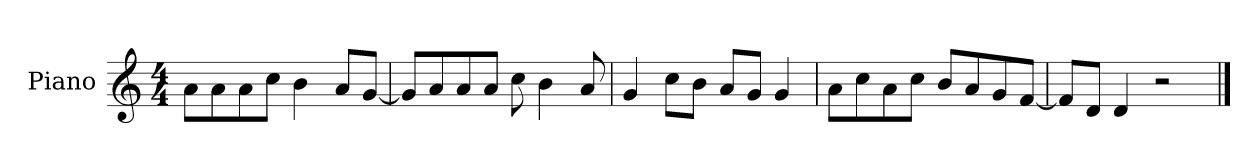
**kern
*part1
*staff1
*I"Piano
*I'P-no
*clefG2
*k[]
*M4/4
*MM90
=1
8a\L
8a\
8a\
8cc\J
4b\
8a/L
[8g/J
=2
8g/L]
8a/
8a/
8a/J
8cc\
4b\
8a/
=3
4g/
8cc\L
8b\J
8a/L
8g/J
4g/
=4
8a\L
8cc\
8a\
8cc\J
8b/L
8a/
8g/
[8f/J
=5
8f/L]
8d/J
4d/
2r
==
*-
